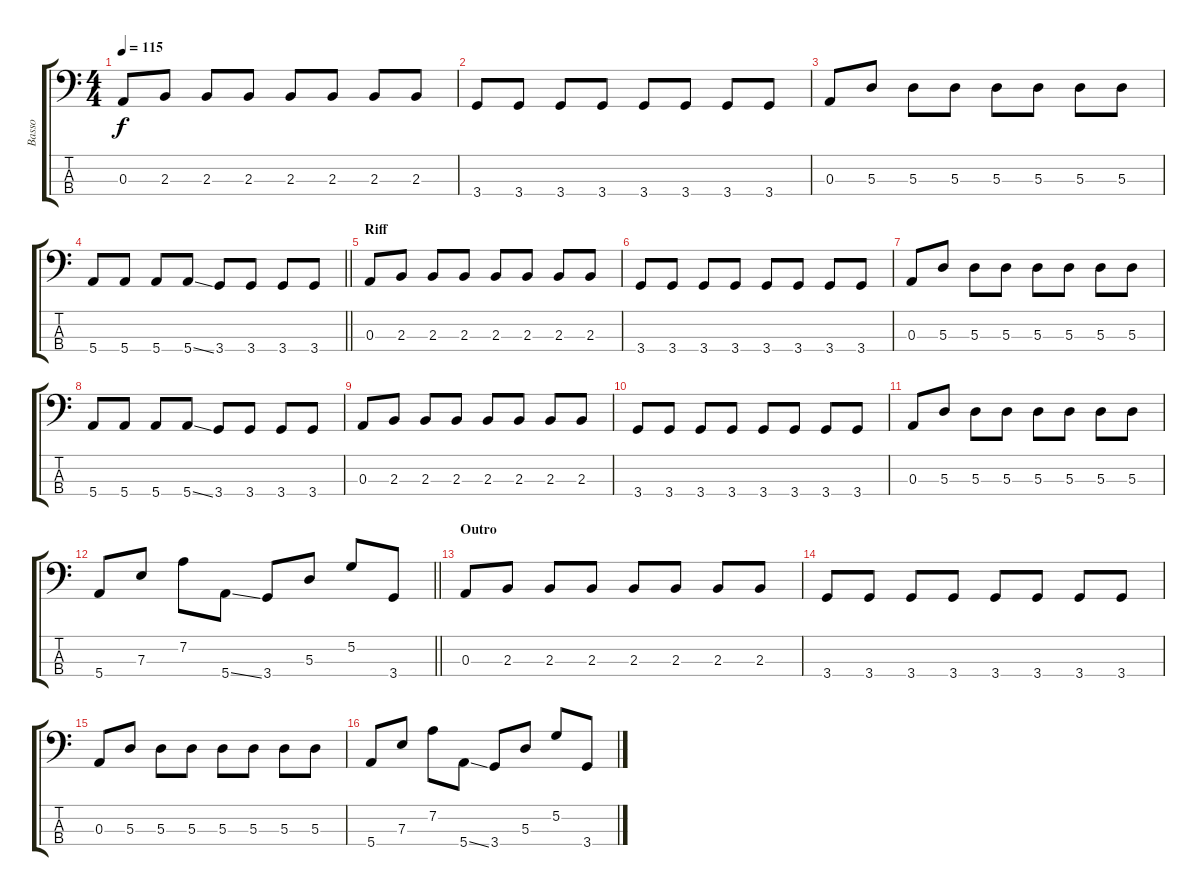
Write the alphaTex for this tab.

\track ("Basso" "Basso") {instrument electricbassfinger}
\staff {score tabs}
\tuning (G2 D2 A1 E1) {hide}
\ts (4 4)
\tempo 115
\clef f4
\ks c
0.3.8{dy f} 2.3.8 2.3.8 2.3.8 2.3.8 2.3.8 2.3.8 2.3.8 |
3.4.8 3.4.8 3.4.8 3.4.8 3.4.8 3.4.8 3.4.8 3.4.8 |
0.3.8 5.3.8 5.3.8 5.3.8 5.3.8 5.3.8 5.3.8 5.3.8 |
\barLineRight lightlight
5.4.8 5.4.8 5.4.8 5.4{ss}.8 3.4.8 3.4.8 3.4.8 3.4.8 |
\section ("" "Riff")
0.3.8 2.3.8 2.3.8 2.3.8 2.3.8 2.3.8 2.3.8 2.3.8 |
3.4.8 3.4.8 3.4.8 3.4.8 3.4.8 3.4.8 3.4.8 3.4.8 |
0.3.8 5.3.8 5.3.8 5.3.8 5.3.8 5.3.8 5.3.8 5.3.8 |
5.4.8 5.4.8 5.4.8 5.4{ss}.8 3.4.8 3.4.8 3.4.8 3.4.8 |
0.3.8 2.3.8 2.3.8 2.3.8 2.3.8 2.3.8 2.3.8 2.3.8 |
3.4.8 3.4.8 3.4.8 3.4.8 3.4.8 3.4.8 3.4.8 3.4.8 |
0.3.8 5.3.8 5.3.8 5.3.8 5.3.8 5.3.8 5.3.8 5.3.8 |
\barLineRight lightlight
5.4.8 7.3.8 7.2.8 5.4{ss}.8 3.4.8 5.3.8 5.2.8 3.4.8 |
\section ("" "Outro")
0.3.8 2.3.8 2.3.8 2.3.8 2.3.8 2.3.8 2.3.8 2.3.8 |
3.4.8 3.4.8 3.4.8 3.4.8 3.4.8 3.4.8 3.4.8 3.4.8 |
0.3.8 5.3.8 5.3.8 5.3.8 5.3.8 5.3.8 5.3.8 5.3.8 |
5.4.8 7.3.8 7.2.8 5.4{ss}.8 3.4.8 5.3.8 5.2.8 3.4.8
